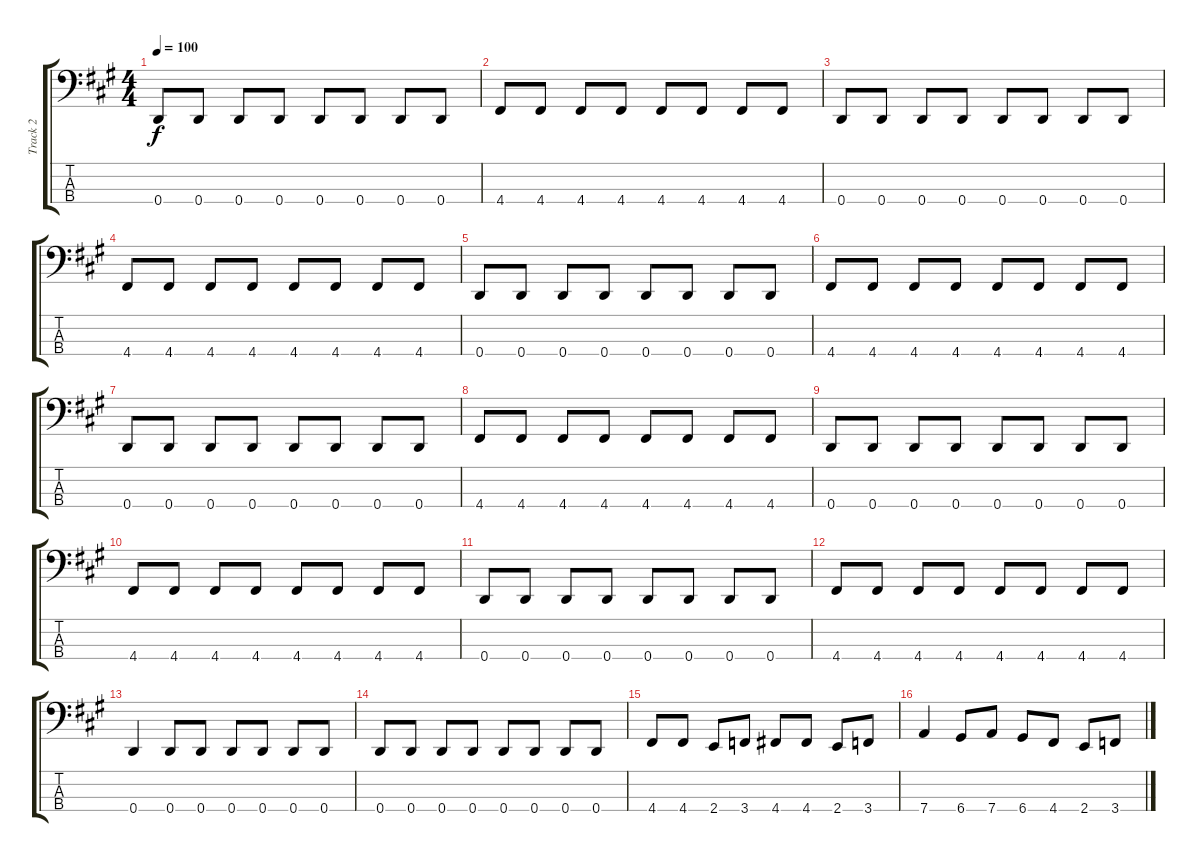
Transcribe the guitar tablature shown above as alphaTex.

\track ("Track 2" "Track 2") {instrument electricbassfinger}
\staff {score tabs}
\tuning (G2 D2 A1 D1) {hide}
\ts (4 4)
\tempo 100
\clef f4
\ks a
0.4.8{dy f} 0.4.8 0.4.8 0.4.8 0.4.8 0.4.8 0.4.8 0.4.8 |
4.4.8 4.4.8 4.4.8 4.4.8 4.4.8 4.4.8 4.4.8 4.4.8 |
0.4.8 0.4.8 0.4.8 0.4.8 0.4.8 0.4.8 0.4.8 0.4.8 |
4.4.8 4.4.8 4.4.8 4.4.8 4.4.8 4.4.8 4.4.8 4.4.8 |
0.4.8 0.4.8 0.4.8 0.4.8 0.4.8 0.4.8 0.4.8 0.4.8 |
4.4.8 4.4.8 4.4.8 4.4.8 4.4.8 4.4.8 4.4.8 4.4.8 |
0.4.8 0.4.8 0.4.8 0.4.8 0.4.8 0.4.8 0.4.8 0.4.8 |
4.4.8 4.4.8 4.4.8 4.4.8 4.4.8 4.4.8 4.4.8 4.4.8 |
0.4.8 0.4.8 0.4.8 0.4.8 0.4.8 0.4.8 0.4.8 0.4.8 |
4.4.8 4.4.8 4.4.8 4.4.8 4.4.8 4.4.8 4.4.8 4.4.8 |
0.4.8 0.4.8 0.4.8 0.4.8 0.4.8 0.4.8 0.4.8 0.4.8 |
4.4.8 4.4.8 4.4.8 4.4.8 4.4.8 4.4.8 4.4.8 4.4.8 |
0.4.4 0.4.8 0.4.8 0.4.8 0.4.8 0.4.8 0.4.8 |
0.4.8 0.4.8 0.4.8 0.4.8 0.4.8 0.4.8 0.4.8 0.4.8 |
4.4.8 4.4.8 2.4.8 3.4.8 4.4.8 4.4.8 2.4.8 3.4.8 |
7.4.4 6.4.8 7.4.8 6.4.8 4.4.8 2.4.8 3.4.8
